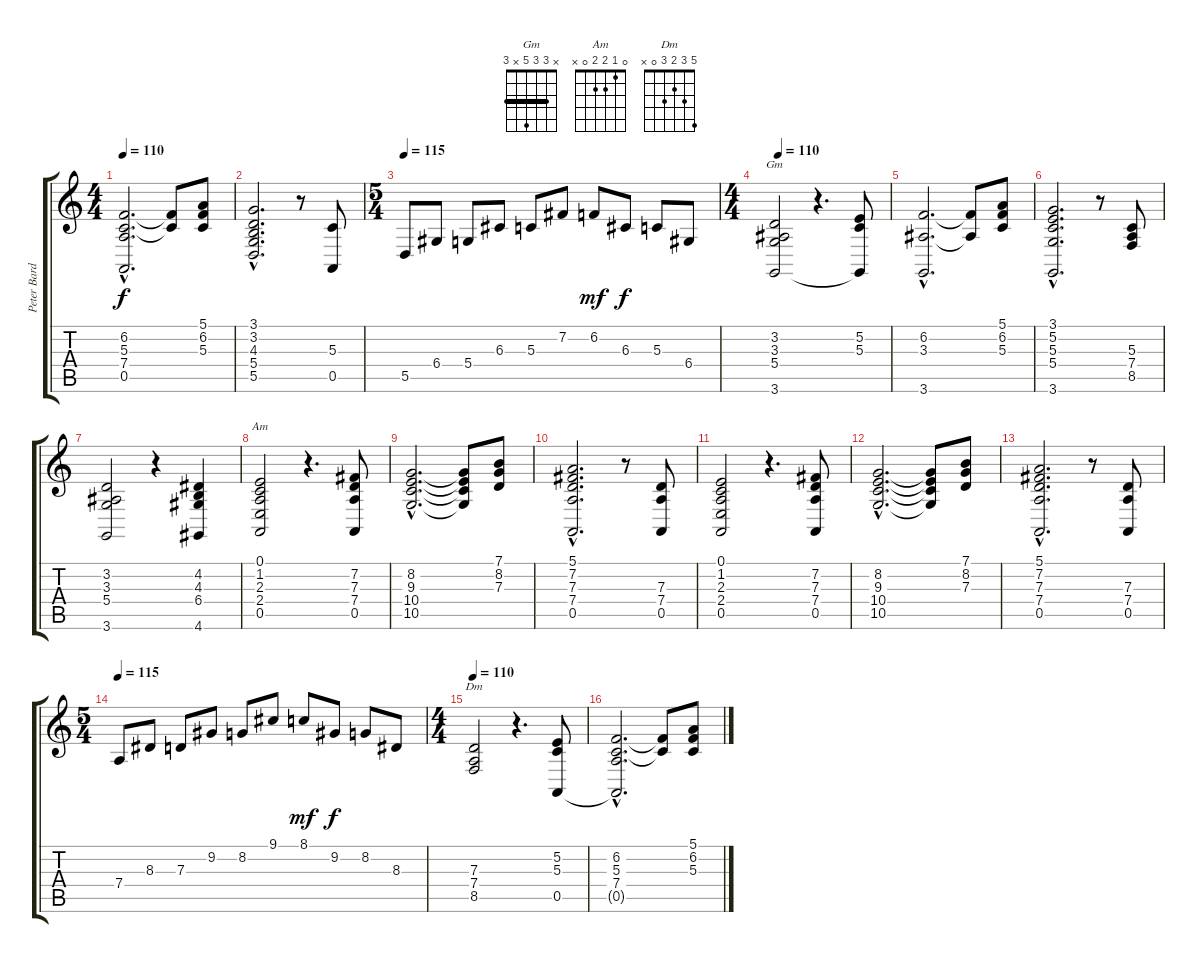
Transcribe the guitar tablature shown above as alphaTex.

\track ("Peter Bardens - Organ" "Peter Bard") {instrument drawbarorgan}
\staff {score tabs}
\tuning (E4 B3 G3 D3 A2 E2) {hide}
\chord ("Gm" x 3 3 5 x 3) {barre 3}
\chord ("Am" 0 1 2 2 0 x)
\chord ("Dm" 5 3 2 3 0 x)
\ts (4 4)
\tempo 110
\clef g2
\ks c
(6.2{hac} 5.3{hac} 7.4{hac} 0.5{hac t}).2{d dy f} (6.2{t} 5.3{t}).8 (5.1 6.2 5.3).8 |
(3.1{hac} 3.2{hac} 4.3{hac} 5.4{hac} 5.5{hac}).2{d} r.8 (5.3 0.5).8 |
\ts (5 4)
\tempo 115
5.5.8 6.4.8 5.4.8 6.3.8 5.3.8 7.2.8 6.2.8{dy mf} 6.3.8{dy f} 5.3.8 6.4.8 |
\ts (4 4)
\tempo 110
(3.2 3.3 5.4 3.6).2{ch "Gm"} r.4{d} (5.2 5.3 3.6{t}).8 |
(6.2{hac} 3.3{hac} 3.6{hac}).2{d} (6.2{t} 3.3{t}).8 (5.1 6.2 5.3).8 |
(3.1{hac} 5.2{hac} 5.3{hac} 5.4{hac} 3.6{hac}).2{d} r.8 (5.3 7.4 8.5).8 |
(3.2 3.3 5.4 3.6).2 r.4 (4.2 4.3 6.4 4.6).4 |
(0.1 1.2 2.3 2.4 0.5).2{ch "Am"} r.4{d} (7.2 7.3 7.4 0.5).8 |
(8.2{hac} 9.3{hac} 10.4{hac} 10.5{hac}).2{d} (8.2{t} 9.3{t} 10.4{t} 10.5{t}).8 (7.1 8.2 7.3).8 |
(5.1{hac} 7.2{hac} 7.3{hac} 7.4{hac} 0.5{hac}).2{d} r.8 (7.3 7.4 0.5).8 |
(0.1 1.2 2.3 2.4 0.5).2 r.4{d} (7.2 7.3 7.4 0.5).8 |
(8.2{hac} 9.3{hac} 10.4{hac} 10.5{hac}).2{d} (8.2{t} 9.3{t} 10.4{t} 10.5{t}).8 (7.1 8.2 7.3).8 |
(5.1{hac} 7.2{hac} 7.3{hac} 7.4{hac} 0.5{hac}).2{d} r.8 (7.3 7.4 0.5).8 |
\ts (5 4)
\tempo 115
7.4.8 8.3.8 7.3.8 9.2.8 8.2.8 9.1.8 8.1.8{dy mf} 9.2.8{dy f} 8.2.8 8.3.8 |
\ts (4 4)
\tempo 110
(7.3 7.4 8.5).2{ch "Dm"} r.4{d} (5.2 5.3 0.5).8 |
(6.2{hac} 5.3{hac} 7.4{hac} 0.5{hac t}).2{d} (6.2{t} 5.3{t}).8 (5.1 6.2 5.3).8
